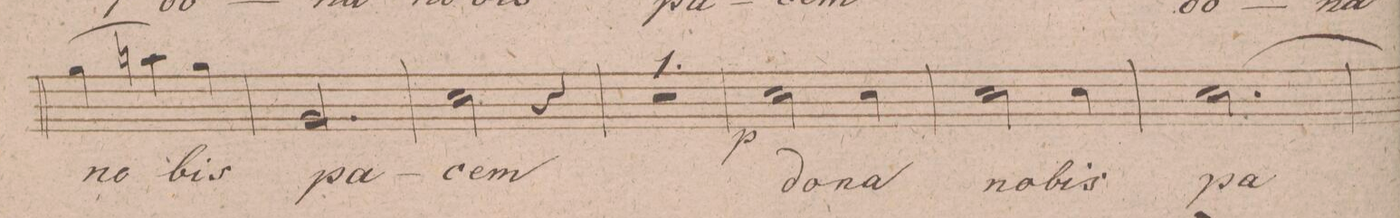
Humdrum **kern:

**kern	**text	**dynam
*I"Basso	*	*
*clefF4	*	*
*k[f#c#g#d#]	*	*
*M3/4	*	*
(>4B	no-	.
4cn)	.	.
4B	-bis	.
=170	=170	=170
2.BB	pa-	.
=171	=171	=171
2E	-cem,	.
4r	.	.
=172	=172	=172
2.r	.	.
=173	=173	=173
2E	do-	p
4E	-na	.
=174	=174	=174
2E	no-	.
4E	-bis	.
=175	=175	=175
[2.E	pa-	.
=176	=176	=176
*-	*-	*-
